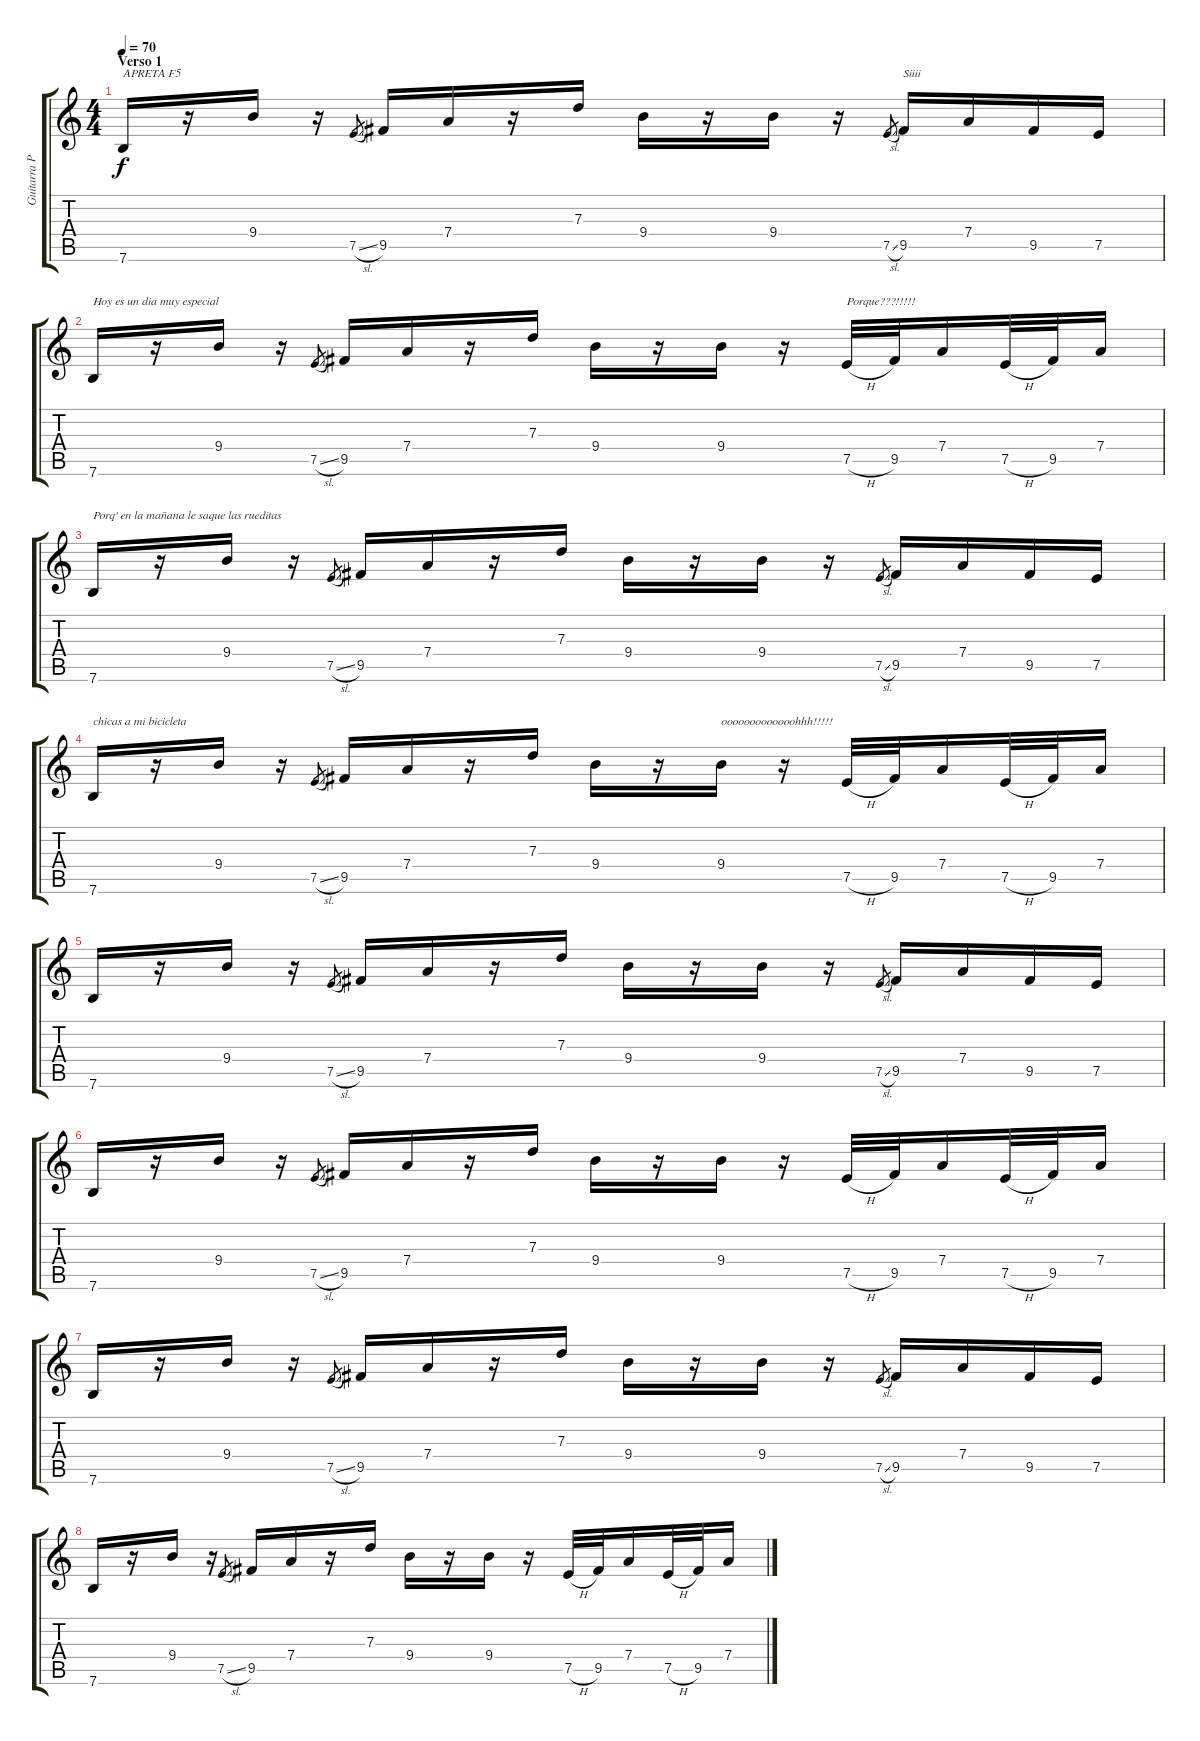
\track ("Guitarra Principal" "Guitarra P") {instrument distortionguitar}
\staff {score tabs}
\tuning (E4 B3 G3 D3 A2 E2) {hide}
\ts (4 4)
\section ("" "Verso 1")
\tempo 70
\clef g2
\ks c
7.6.16{txt "APRETA F5" dy f instrument distortionguitar} r.16 9.4.16 r.16 7.5{sl}.8{gr} 9.5.16 7.4.16 r.16 7.3.16 9.4.16 r.16 9.4.16 r.16 7.5{sl}.8{gr} 9.5.16{txt "Siiii"} 7.4.16 9.5.16 7.5.16 |
7.6.16{txt "Hoy es un dia muy especial"} r.16 9.4.16 r.16 7.5{sl}.8{gr} 9.5.16 7.4.16 r.16 7.3.16 9.4.16 r.16 9.4.16 r.16 7.5{h}.32{txt "Porque???!!!!!"} 9.5.32 7.4.16 7.5{h}.32 9.5.32 7.4.16 |
7.6.16{txt "Porq' en la mañana le saque las rueditas"} r.16 9.4.16 r.16 7.5{sl}.8{gr} 9.5.16 7.4.16 r.16 7.3.16 9.4.16 r.16 9.4.16 r.16 7.5{sl}.8{gr} 9.5.16 7.4.16 9.5.16 7.5.16 |
7.6.16{txt "chicas a mi bicicleta"} r.16 9.4.16 r.16 7.5{sl}.8{gr} 9.5.16 7.4.16 r.16 7.3.16 9.4.16 r.16 9.4.16{txt "ooooooooooooohhh!!!!!"} r.16 7.5{h}.32 9.5.32 7.4.16 7.5{h}.32 9.5.32 7.4.16 |
7.6.16 r.16 9.4.16 r.16 7.5{sl}.8{gr} 9.5.16 7.4.16 r.16 7.3.16 9.4.16 r.16 9.4.16 r.16 7.5{sl}.8{gr} 9.5.16 7.4.16 9.5.16 7.5.16 |
7.6.16 r.16 9.4.16 r.16 7.5{sl}.8{gr} 9.5.16 7.4.16 r.16 7.3.16 9.4.16 r.16 9.4.16 r.16 7.5{h}.32 9.5.32 7.4.16 7.5{h}.32 9.5.32 7.4.16 |
7.6.16 r.16 9.4.16 r.16 7.5{sl}.8{gr} 9.5.16 7.4.16 r.16 7.3.16 9.4.16 r.16 9.4.16 r.16 7.5{sl}.8{gr} 9.5.16 7.4.16 9.5.16 7.5.16 |
7.6.16 r.16 9.4.16 r.16 7.5{sl}.8{gr} 9.5.16 7.4.16 r.16 7.3.16 9.4.16 r.16 9.4.16 r.16 7.5{h}.32 9.5.32 7.4.16 7.5{h}.32 9.5.32 7.4.16
